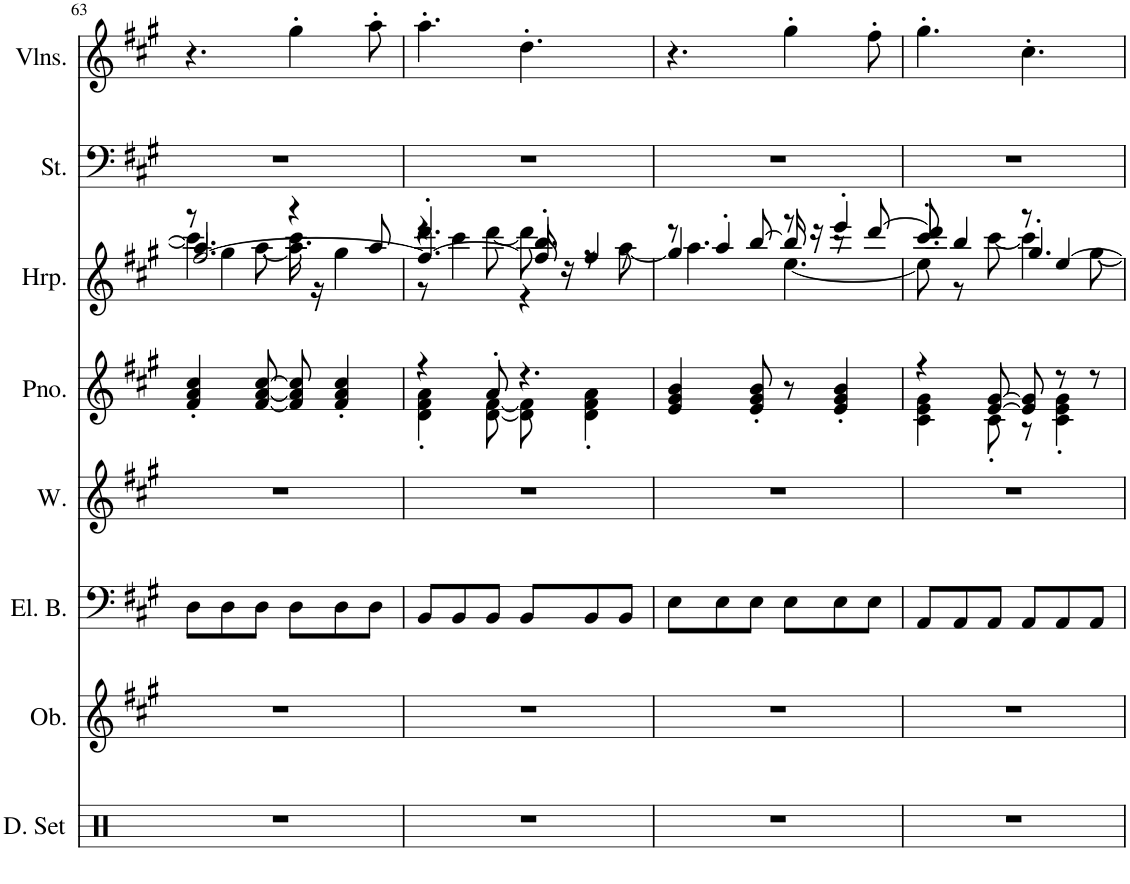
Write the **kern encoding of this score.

**kern	**kern	**kern	**kern	**kern	**kern	**kern	**kern
*part8	*part7	*part6	*part5	*part4	*part3	*part2	*part1
*staff8	*staff7	*staff6	*staff5	*staff4	*staff3	*staff2	*staff1
*I"Drumset, Drum Set	*I"Oboe, Oboe	*I"Electric Bass, Baz	*I"Winds, Flute	*I"Piano, Grand Piano	*I"Harp, Harp	*I"Strings, String Ensemble 2	*I"Violins, String Sfz
*I'D. Set	*I'Ob.	*I'El. B.	*I'W.	*I'Pno.	*I'Hrp.	*I'St.	*I'Vlns.
!!LO:PB:g=z
*clefX	*clefG2	*clefF4	*clefG2	*clefG2	*clefG2	*clefF4	*clefG2
*	*	*Trd7c12	*	*	*	*	*
*k[]	*k[f#c#g#]	*k[f#c#g#]	*k[f#c#g#]	*k[f#c#g#]	*k[f#c#g#]	*k[f#c#g#]	*k[f#c#g#]
*M6/8	*M6/8	*M6/8	*M6/8	*M6/8	*M6/8	*M6/8	*M6/8
=63	=63	=63	=63	=63	=63	=63	=63
*	*	*	*	*	*^	*	*
*	*	*	*	*	*	*^	*	*
*	*	*	*	*	*	*	*^	*	*
2.r	2.r	8D\L	2.r	4f#/' 4a/' 4cc#/'	4.aa/]	8r	[2.ff#/	4ccc#\]	2.r	4.r
.	.	8D\	.	.	.	4gg#\	.	.	.	.
.	.	8D\J	.	[8f#/ [8a/ [8cc#/	.	.	.	[8aa\	.	.
.	.	8D\L	.	8f#/] 8a/] 8cc#/]	4r	4.ccc#\	.	16aa\]	.	4gg#'\
.	.	.	.	.	.	.	.	16r	.	.
.	.	8D\	.	4f#/' 4a/' 4cc#/'	.	.	.	4gg#\	.	.
.	.	8D\J	.	.	8aa/	.	.	.	.	8aa'\
=64	=64	=64	=64	=64	=64	=64	=64	=64	=64	=64
*	*	*	*	*^	*	*	*	*	*	*
2.r	2.r	8BB/L	2.r	4r	4d\' 4f#\' 4a\'	4.ddd'/	4r	4.ff#/_	8r	2.r	4.aa'\
.	.	8BB/	.	.	.	.	.	.	4ccc#\	.	.
.	.	8BB/J	.	8a'/	[8d\ [8f#\	.	[8ddd\	.	.	.	.
.	.	8BB/L	.	4.r	8d\] 8f#\]	4.bb'/	8ddd\]	16ff#/]	4r	.	4.dd'\
.	.	.	.	.	.	.	.	16r	.	.	.
.	.	8BB/	.	.	4d\' 4f#\' 4a\'	.	8r	4ff#/	.	.	.
.	.	8BB/J	.	.	.	.	8r	.	[8aa\	.	.
*	*	*	*	*v	*v	*	*	*	*	*	*
*	*	*	*	*	*	*	*v	*v	*	*
=65	=65	=65	=65	=65	=65	=65	=65	=65	=65
2.r	2.r	8E\L	2.r	4e/ 4g#/ 4b/	8r	4gg#/	4.aa\]	2.r	4.r
.	.	8E\	.	.	4aa'/	.	.	.	.
.	.	8E\J	.	8e/' 8g#/' 8b/'	.	[8bb/	.	.	.
.	.	8E\L	.	8r	8r	16bb/]	[4.ee\	.	4gg#'\
.	.	.	.	.	.	16r	.	.	.
.	.	8E\	.	4e/' 4g#/' 4b/'	4eee'/	8r	.	.	.
.	.	8E\J	.	.	.	[8ddd/	.	.	8ff#'\
=66	=66	=66	=66	=66	=66	=66	=66	=66	=66
*	*	*	*	*^	*	*	*	*	*
2.r	2.r	8AA/L	2.r	4r	4c#\ 4e\ 4g#\	4.ccc#'/	8ddd/]	8ee\]	2.r	4.gg#'\
.	.	8AA/	.	.	.	.	4bb/	8r	.	.
.	.	8AA/J	.	[8e/ [8g#/	8c#'\	.	.	[8ccc#\	.	.
.	.	8AA/L	.	8e/] 8g#/]	8r	4.gg#'/	8r	4ccc#\]	.	4.cc#'\
.	.	8AA/	.	8r	4c#\' 4e\' 4g#\'	.	[4ee/	.	.	.
.	.	8AA/J	.	8r	.	.	.	[8gg#\	.	.
*	*	*	*	*v	*v	*	*	*	*	*
*	*	*	*	*	*v	*v	*v	*	*
=	=	=	=	=	=	=	=
*-	*-	*-	*-	*-	*-	*-	*-
